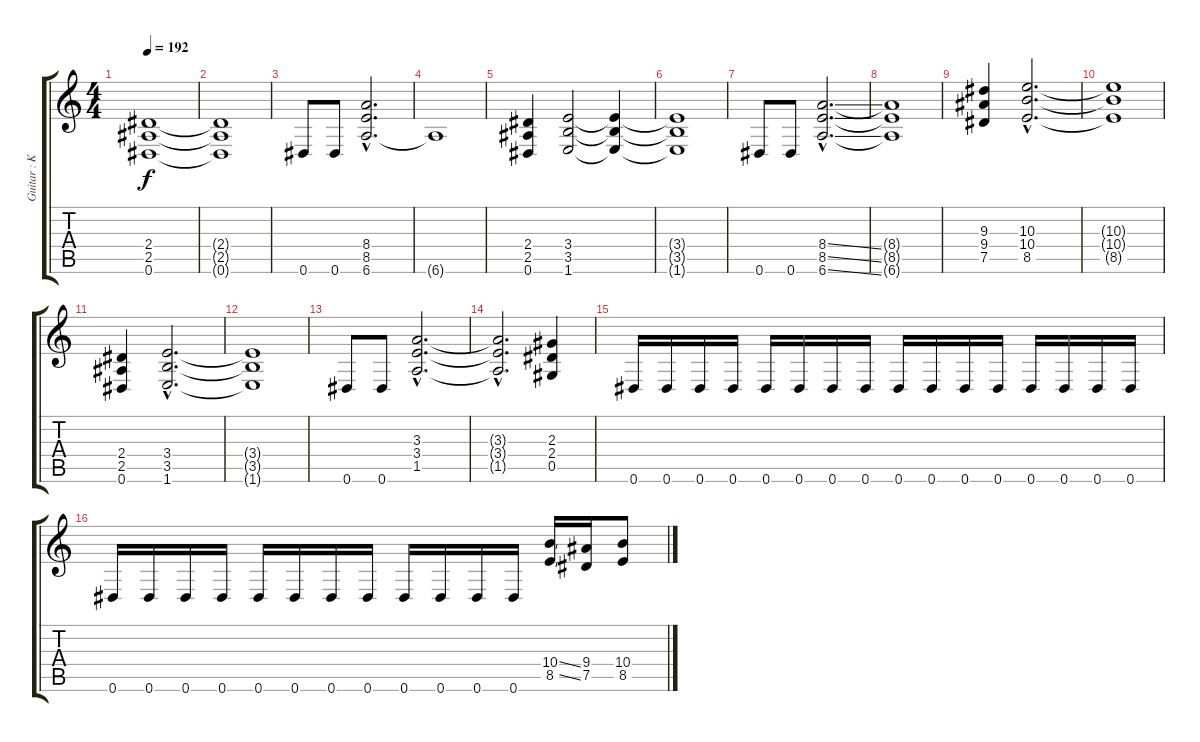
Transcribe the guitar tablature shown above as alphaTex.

\track ("Guitar : King" "Guitar : K") {instrument distortionguitar}
\staff {score tabs}
\tuning (Eb4 Bb3 Gb3 Db3 Ab2 Eb2) {hide}
\ts (4 4)
\tempo 192
\tempo 109
\tempo 192
\clef g2
\ks c
(2.4 2.5 0.6).1{dy f instrument distortionguitar} |
(2.4{t} 2.5{t} 0.6{t}).1 |
0.6.8 0.6.8 (8.4{hac} 8.5{hac} 6.6{hac}).2{d} |
6.6{t}.1 |
(2.4 2.5 0.6).4 (3.4 3.5 1.6).2 (3.4{t} 3.5{t} 1.6{t}).4 |
(3.4{t} 3.5{t} 1.6{t}).1 |
0.6.8 0.6.8 (8.4{ss hac} 8.5{ss hac} 6.6{ss hac}).2{d} |
(8.4{t} 8.5{t} 6.6{t}).1 |
(9.3 9.4 7.5).4 (10.3{hac} 10.4{hac} 8.5{hac}).2{d} |
(10.3{t} 10.4{t} 8.5{t}).1 |
(2.4 2.5 0.6).4 (3.4{hac} 3.5{hac} 1.6{hac}).2{d} |
(3.4{t} 3.5{t} 1.6{t}).1 |
0.6.8 0.6.8 (3.3{hac} 3.4{hac} 1.5{hac}).2{d} |
(3.3{hac t} 3.4{hac t} 1.5{hac t}).2{d} (2.3 2.4 0.5).4 |
0.6.16 0.6.16 0.6.16 0.6.16 0.6.16 0.6.16 0.6.16 0.6.16 0.6.16 0.6.16 0.6.16 0.6.16 0.6.16 0.6.16 0.6.16 0.6.16 |
0.6.16 0.6.16 0.6.16 0.6.16 0.6.16 0.6.16 0.6.16 0.6.16 0.6.16 0.6.16 0.6.16 0.6.16 (10.4{ss} 8.5{ss}).16 (9.4 7.5).16 (10.4 8.5).8
